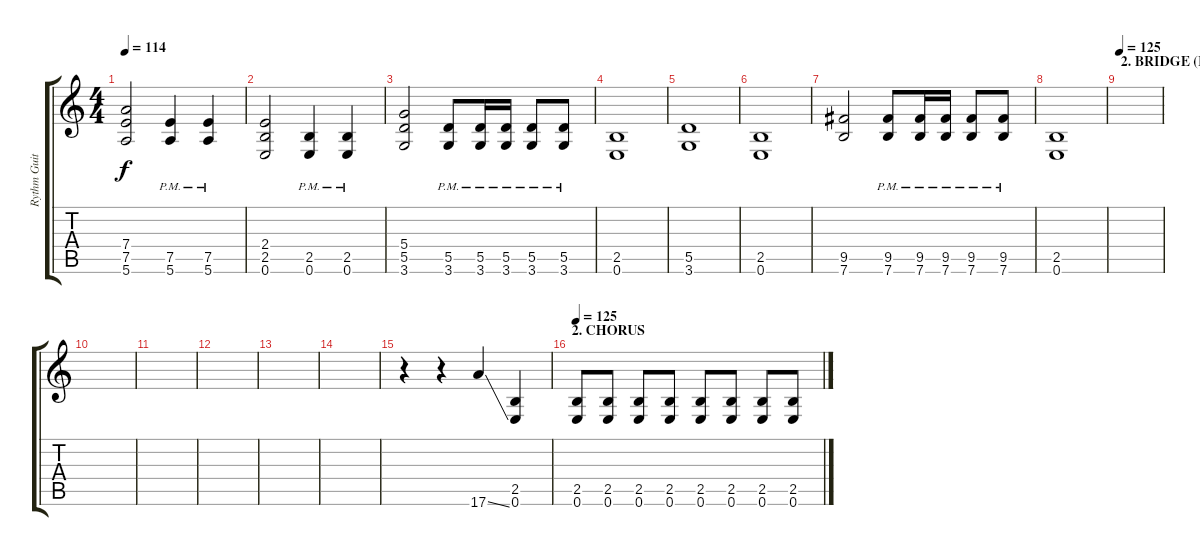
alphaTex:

\track ("Rythm Guitar / Wowa" "Rythm Guit") {instrument distortionguitar}
\staff {score tabs}
\tuning (E4 B3 G3 D3 A2 E2) {hide}
\ts (4 4)
\tempo 114
\clef g2
\ks c
(7.4 7.5 5.6).2{dy f} (7.5{pm} 5.6{pm}).4 (7.5{pm} 5.6{pm}).4 |
(2.4 2.5 0.6).2 (2.5{pm} 0.6{pm}).4 (2.5{pm} 0.6{pm}).4 |
(5.4 5.5 3.6).2 (5.5{pm} 3.6{pm}).8 (5.5{pm} 3.6{pm}).16 (5.5{pm} 3.6{pm}).16 (5.5{pm} 3.6{pm}).8 (5.5{pm} 3.6{pm}).8 |
(2.5 0.6).1 |
(5.5 3.6).1 |
(2.5 0.6).1 |
(9.5 7.6).2 (9.5{pm} 7.6{pm}).8 (9.5{pm} 7.6{pm}).16 (9.5{pm} 7.6{pm}).16 (9.5{pm} 7.6{pm}).8 (9.5{pm} 7.6{pm}).8 |
(2.5 0.6).1 |
\section ("" "2. BRIDGE (Bass Solo)")
\tempo 125
|
|
|
|
|
|
r.4 r.4 17.6{ss}.4 (2.5 0.6).4 |
\section ("" "2. CHORUS")
\tempo 125
(2.5 0.6).8 (2.5 0.6).8 (2.5 0.6).8 (2.5 0.6).8 (2.5 0.6).8 (2.5 0.6).8 (2.5 0.6).8 (2.5 0.6).8
